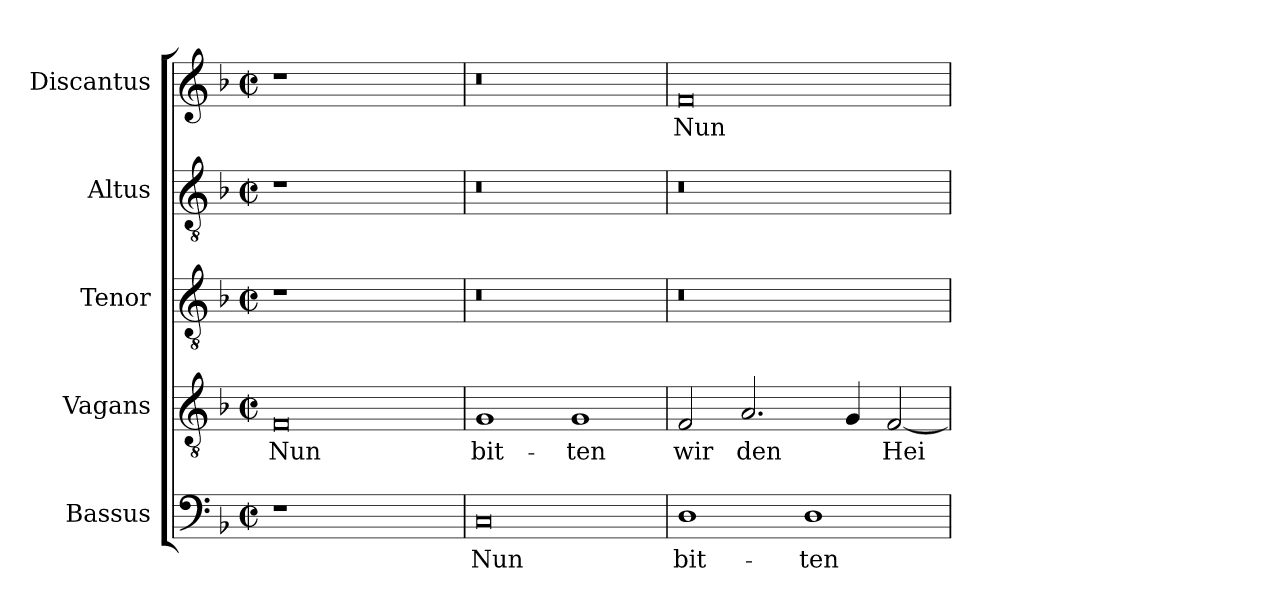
**kern	**text	**kern	**text	**kern	**kern	**kern	**text
*part5	*part5	*part4	*part4	*part3	*part2	*part1	*part1
*staff5	*staff5	*staff4	*staff4	*staff3	*staff2	*staff1	*staff1
*I"Bassus	*	*I"Vagans	*	*I"Tenor	*I"Altus	*I"Discantus	*
!!LO:PB:g=z
*stria5	*	*stria5	*	*stria5	*stria5	*stria5	*
*clefF4	*	*clefGv2	*	*clefGv2	*clefGv2	*clefG2	*
*k[b-]	*	*k[b-]	*	*k[b-]	*k[b-]	*k[b-]	*
*F:	*	*F:	*	*F:	*F:	*F:	*
*M2/2	*	*M2/2	*	*M2/2	*M2/2	*M2/2	*
*met(c|)	*	*met(c|)	*	*met(c|)	*met(c|)	*met(c|)	*
=1	=1	=1	=1	=1	=1	=1	=1
!	!	!	!LO:LY:b:cj	!	!	!	!
1r	.	0F	Nun	1r	1r	1r	.
1ryy	.	.	.	1ryy	1ryy	1ryy	.
=2	=2	=2	=2	=2	=2	=2	=2
!	!LO:LY:b:cj	!	!LO:LY:b:cj	!	!	!	!
0C	Nun	1G	bit-	0r	0r	0r	.
!	!	!	!LO:LY:b:cj	!	!	!	!
.	.	1G	-ten	.	.	.	.
=3	=3	=3	=3	=3	=3	=3	=3
!	!LO:LY:b:cj	!	!LO:LY:b:cj	!	!	!	!LO:LY:b:cj
1D	bit-	2F/	wir	0r	0r	0f	Nun
!	!	!	!LO:LY:b:cj	!	!	!	!
.	.	2.A/	den	.	.	.	.
!	!LO:LY:b:cj	!	!	!	!	!	!
1D	-ten	.	.	.	.	.	.
!	!	!	!LO:LY:b:cj	!	!	!	!
.	.	4G/	.	.	.	.	.
!	!	!	!LO:LY:b:cj	!	!	!	!
.	.	[<2F/	Hei-	.	.	.	.
=	=	=	=	=	=	=	=
*-	*-	*-	*-	*-	*-	*-	*-
